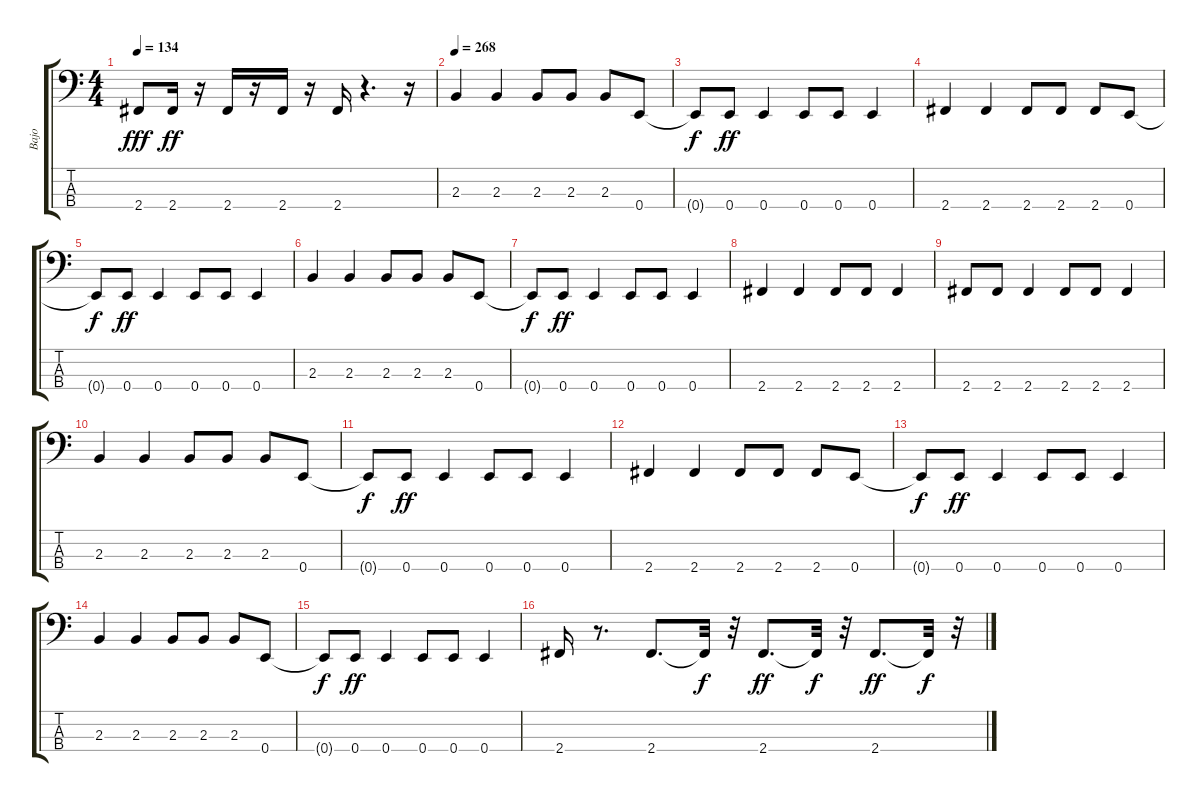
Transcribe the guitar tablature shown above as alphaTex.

\track ("Bajo" "Bajo") {instrument electricbassfinger}
\staff {score tabs}
\tuning (G2 D2 A1 E1) {hide}
\ts (4 4)
\tempo 134
\clef f4
\ks c
2.4.8{dy fff} 2.4.16{dy ff} r.16 2.4.16 r.16 2.4.16 r.16 2.4.16 r.4{d} r.16 |
\tempo 268
2.3.4 2.3.4 2.3.8 2.3.8 2.3.8 0.4.8 |
0.4{t}.8{dy f} 0.4.8{dy ff} 0.4.4 0.4.8 0.4.8 0.4.4 |
2.4.4 2.4.4 2.4.8 2.4.8 2.4.8 0.4.8 |
0.4{t}.8{dy f} 0.4.8{dy ff} 0.4.4 0.4.8 0.4.8 0.4.4 |
2.3.4 2.3.4 2.3.8 2.3.8 2.3.8 0.4.8 |
0.4{t}.8{dy f} 0.4.8{dy ff} 0.4.4 0.4.8 0.4.8 0.4.4 |
2.4.4 2.4.4 2.4.8 2.4.8 2.4.4 |
2.4.8 2.4.8 2.4.4 2.4.8 2.4.8 2.4.4 |
2.3.4 2.3.4 2.3.8 2.3.8 2.3.8 0.4.8 |
0.4{t}.8{dy f} 0.4.8{dy ff} 0.4.4 0.4.8 0.4.8 0.4.4 |
2.4.4 2.4.4 2.4.8 2.4.8 2.4.8 0.4.8 |
0.4{t}.8{dy f} 0.4.8{dy ff} 0.4.4 0.4.8 0.4.8 0.4.4 |
2.3.4 2.3.4 2.3.8 2.3.8 2.3.8 0.4.8 |
0.4{t}.8{dy f} 0.4.8{dy ff} 0.4.4 0.4.8 0.4.8 0.4.4 |
2.4.16 r.8{d} 2.4.8{d} 2.4{t}.32{dy f} r.32 2.4.8{d dy ff} 2.4{t}.32{dy f} r.32 2.4.8{d dy ff} 2.4{t}.32{dy f} r.32
